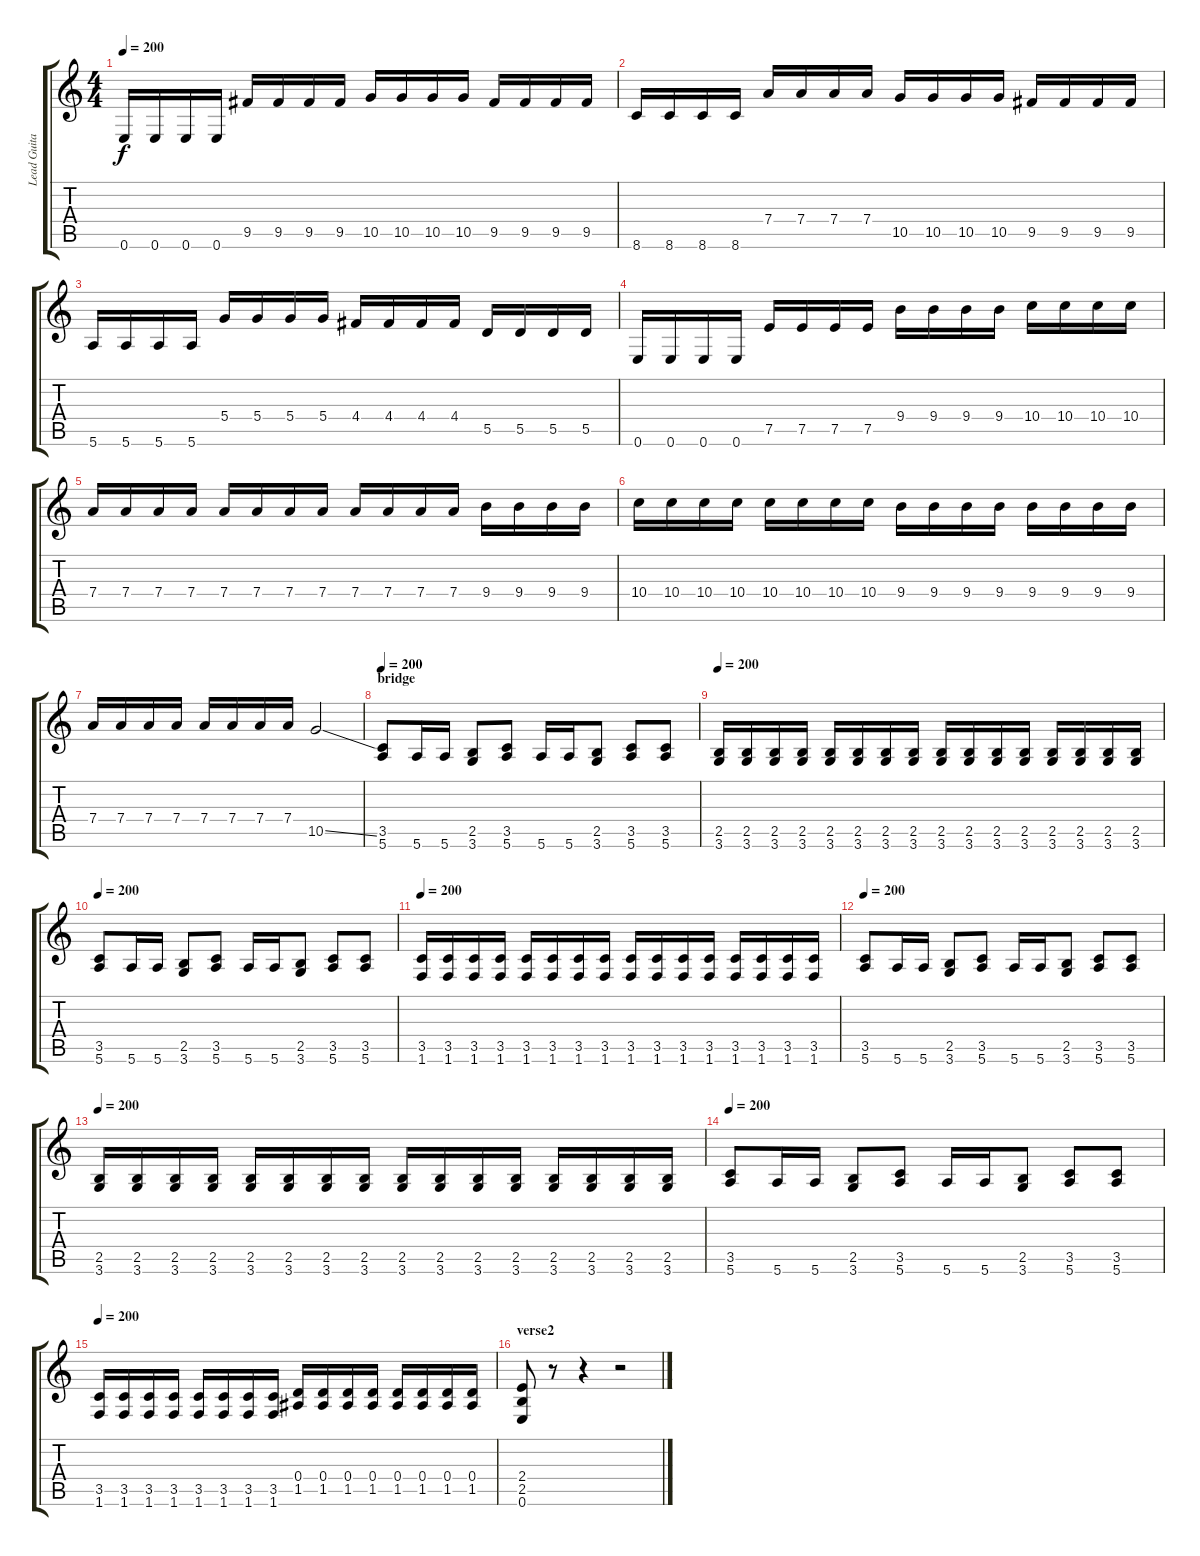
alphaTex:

\track ("Lead Guitar" "Lead Guita") {instrument overdrivenguitar}
\staff {score tabs}
\tuning (E4 B3 G3 D3 A2 E2) {hide}
\ts (4 4)
\tempo 200
\clef g2
\ks c
0.6.16{dy f} 0.6.16 0.6.16 0.6.16 9.5.16 9.5.16 9.5.16 9.5.16 10.5.16 10.5.16 10.5.16 10.5.16 9.5.16 9.5.16 9.5.16 9.5.16 |
8.6.16 8.6.16 8.6.16 8.6.16 7.4.16 7.4.16 7.4.16 7.4.16 10.5.16 10.5.16 10.5.16 10.5.16 9.5.16 9.5.16 9.5.16 9.5.16 |
5.6.16 5.6.16 5.6.16 5.6.16 5.4.16 5.4.16 5.4.16 5.4.16 4.4.16 4.4.16 4.4.16 4.4.16 5.5.16 5.5.16 5.5.16 5.5.16 |
0.6.16 0.6.16 0.6.16 0.6.16 7.5.16 7.5.16 7.5.16 7.5.16 9.4.16 9.4.16 9.4.16 9.4.16 10.4.16 10.4.16 10.4.16 10.4.16 |
7.4.16 7.4.16 7.4.16 7.4.16 7.4.16 7.4.16 7.4.16 7.4.16 7.4.16 7.4.16 7.4.16 7.4.16 9.4.16 9.4.16 9.4.16 9.4.16 |
10.4.16 10.4.16 10.4.16 10.4.16 10.4.16 10.4.16 10.4.16 10.4.16 9.4.16 9.4.16 9.4.16 9.4.16 9.4.16 9.4.16 9.4.16 9.4.16 |
7.4.16 7.4.16 7.4.16 7.4.16 7.4.16 7.4.16 7.4.16 7.4.16 10.5{ss}.2 |
\section ("" "bridge")
\tempo 200
(3.5 5.6).8 5.6.16 5.6.16 (2.5 3.6).8 (3.5 5.6).8 5.6.16 5.6.16 (2.5 3.6).8 (3.5 5.6).8 (3.5 5.6).8 |
\tempo 200
(2.5 3.6).16 (2.5 3.6).16 (2.5 3.6).16 (2.5 3.6).16 (2.5 3.6).16 (2.5 3.6).16 (2.5 3.6).16 (2.5 3.6).16 (2.5 3.6).16 (2.5 3.6).16 (2.5 3.6).16 (2.5 3.6).16 (2.5 3.6).16 (2.5 3.6).16 (2.5 3.6).16 (2.5 3.6).16 |
\tempo 200
(3.5 5.6).8 5.6.16 5.6.16 (2.5 3.6).8 (3.5 5.6).8 5.6.16 5.6.16 (2.5 3.6).8 (3.5 5.6).8 (3.5 5.6).8 |
\tempo 200
(3.5 1.6).16 (3.5 1.6).16 (3.5 1.6).16 (3.5 1.6).16 (3.5 1.6).16 (3.5 1.6).16 (3.5 1.6).16 (3.5 1.6).16 (3.5 1.6).16 (3.5 1.6).16 (3.5 1.6).16 (3.5 1.6).16 (3.5 1.6).16 (3.5 1.6).16 (3.5 1.6).16 (3.5 1.6).16 |
\tempo 200
(3.5 5.6).8 5.6.16 5.6.16 (2.5 3.6).8 (3.5 5.6).8 5.6.16 5.6.16 (2.5 3.6).8 (3.5 5.6).8 (3.5 5.6).8 |
\tempo 200
(2.5 3.6).16 (2.5 3.6).16 (2.5 3.6).16 (2.5 3.6).16 (2.5 3.6).16 (2.5 3.6).16 (2.5 3.6).16 (2.5 3.6).16 (2.5 3.6).16 (2.5 3.6).16 (2.5 3.6).16 (2.5 3.6).16 (2.5 3.6).16 (2.5 3.6).16 (2.5 3.6).16 (2.5 3.6).16 |
\tempo 200
(3.5 5.6).8 5.6.16 5.6.16 (2.5 3.6).8 (3.5 5.6).8 5.6.16 5.6.16 (2.5 3.6).8 (3.5 5.6).8 (3.5 5.6).8 |
\tempo 200
(3.5 1.6).16 (3.5 1.6).16 (3.5 1.6).16 (3.5 1.6).16 (3.5 1.6).16 (3.5 1.6).16 (3.5 1.6).16 (3.5 1.6).16 (0.4 1.5).16 (0.4 1.5).16 (0.4 1.5).16 (0.4 1.5).16 (0.4 1.5).16 (0.4 1.5).16 (0.4 1.5).16 (0.4 1.5).16 |
\section ("" "verse2")
(2.4 2.5 0.6).8 r.8 r.4 r.2
